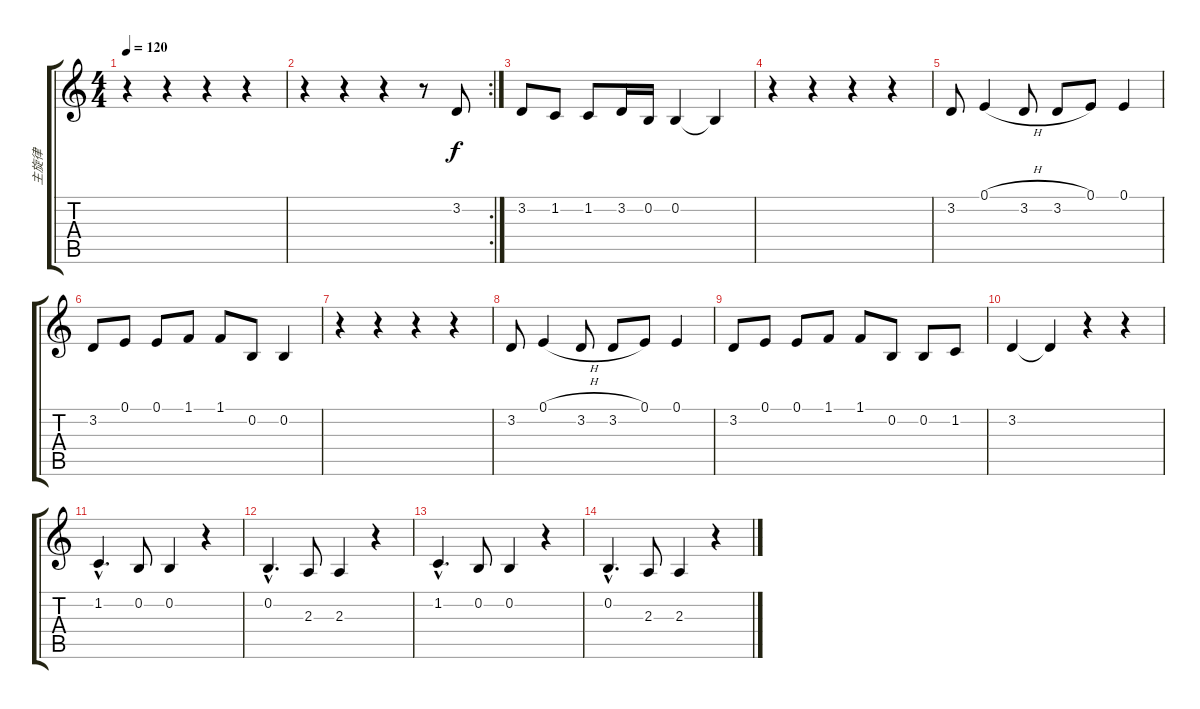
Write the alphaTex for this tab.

\track ("主旋律" "主旋律") {instrument viola}
\staff {score tabs}
\tuning (E4 B3 G3 D3 A2 E2) {hide}
\ts (4 4)
\tempo 120
\clef g2
\ks c
r.4{dy f} r.4 r.4 r.4 |
\rc 2
r.4 r.4 r.4 r.8 3.2.8 |
3.2.8 1.2.8 1.2.8 3.2.16 0.2.16 0.2.4 0.2{t}.4 |
r.4 r.4 r.4 r.4 |
3.2.8 0.1{h}.4 3.2.8 3.2.8 0.1.8 0.1.4 |
3.2.8 0.1.8 0.1.8 1.1.8 1.1.8 0.2.8 0.2.4 |
r.4 r.4 r.4 r.4 |
3.2.8 0.1{h}.4 3.2.8 3.2.8 0.1.8 0.1.4 |
3.2.8 0.1.8 0.1.8 1.1.8 1.1.8 0.2.8 0.2.8 1.2.8 |
3.2.4 3.2{t}.4 r.4 r.4 |
1.2{hac}.4{d} 0.2.8 0.2.4 r.4 |
0.2{hac}.4{d} 2.3.8 2.3.4 r.4 |
1.2{hac}.4{d} 0.2.8 0.2.4 r.4 |
0.2{hac}.4{d} 2.3.8 2.3.4 r.4
